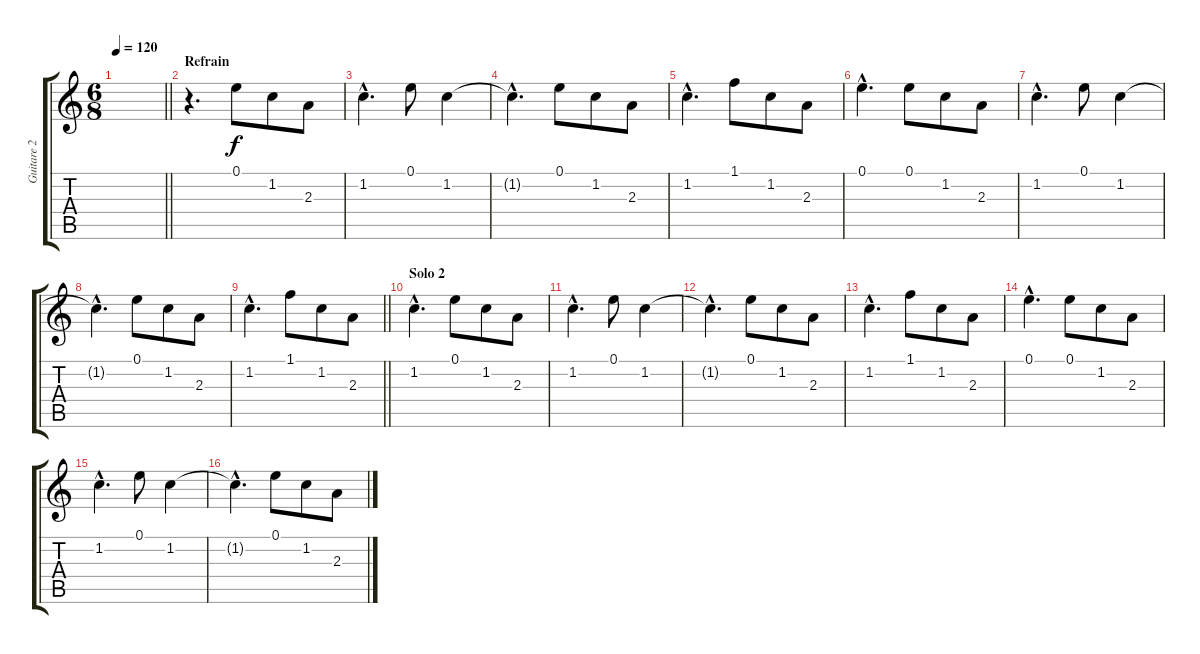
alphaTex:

\track ("Guitare 2" "Guitare 2") {instrument distortionguitar}
\staff {score tabs}
\tuning (E4 B3 G3 D3 A2 E2) {hide}
\ts (6 8)
\tempo 120
\clef g2
\barLineRight lightlight
\ks c
|
\section ("" "Refrain")
r.4{d} 0.1.8{dy f} 1.2.8 2.3.8 |
1.2{hac}.4{d} 0.1.8 1.2.4 |
1.2{hac t}.4{d} 0.1.8 1.2.8 2.3.8 |
1.2{hac}.4{d} 1.1.8 1.2.8 2.3.8 |
0.1{hac}.4{d} 0.1.8 1.2.8 2.3.8 |
1.2{hac}.4{d} 0.1.8 1.2.4 |
1.2{hac t}.4{d} 0.1.8 1.2.8 2.3.8 |
\barLineRight lightlight
1.2{hac}.4{d} 1.1.8 1.2.8 2.3.8 |
\section ("" "Solo 2")
1.2{hac}.4{d} 0.1.8 1.2.8 2.3.8 |
1.2{hac}.4{d} 0.1.8 1.2.4 |
1.2{hac t}.4{d} 0.1.8 1.2.8 2.3.8 |
1.2{hac}.4{d} 1.1.8 1.2.8 2.3.8 |
0.1{hac}.4{d} 0.1.8 1.2.8 2.3.8 |
1.2{hac}.4{d} 0.1.8 1.2.4 |
1.2{hac t}.4{d} 0.1.8 1.2.8 2.3.8
